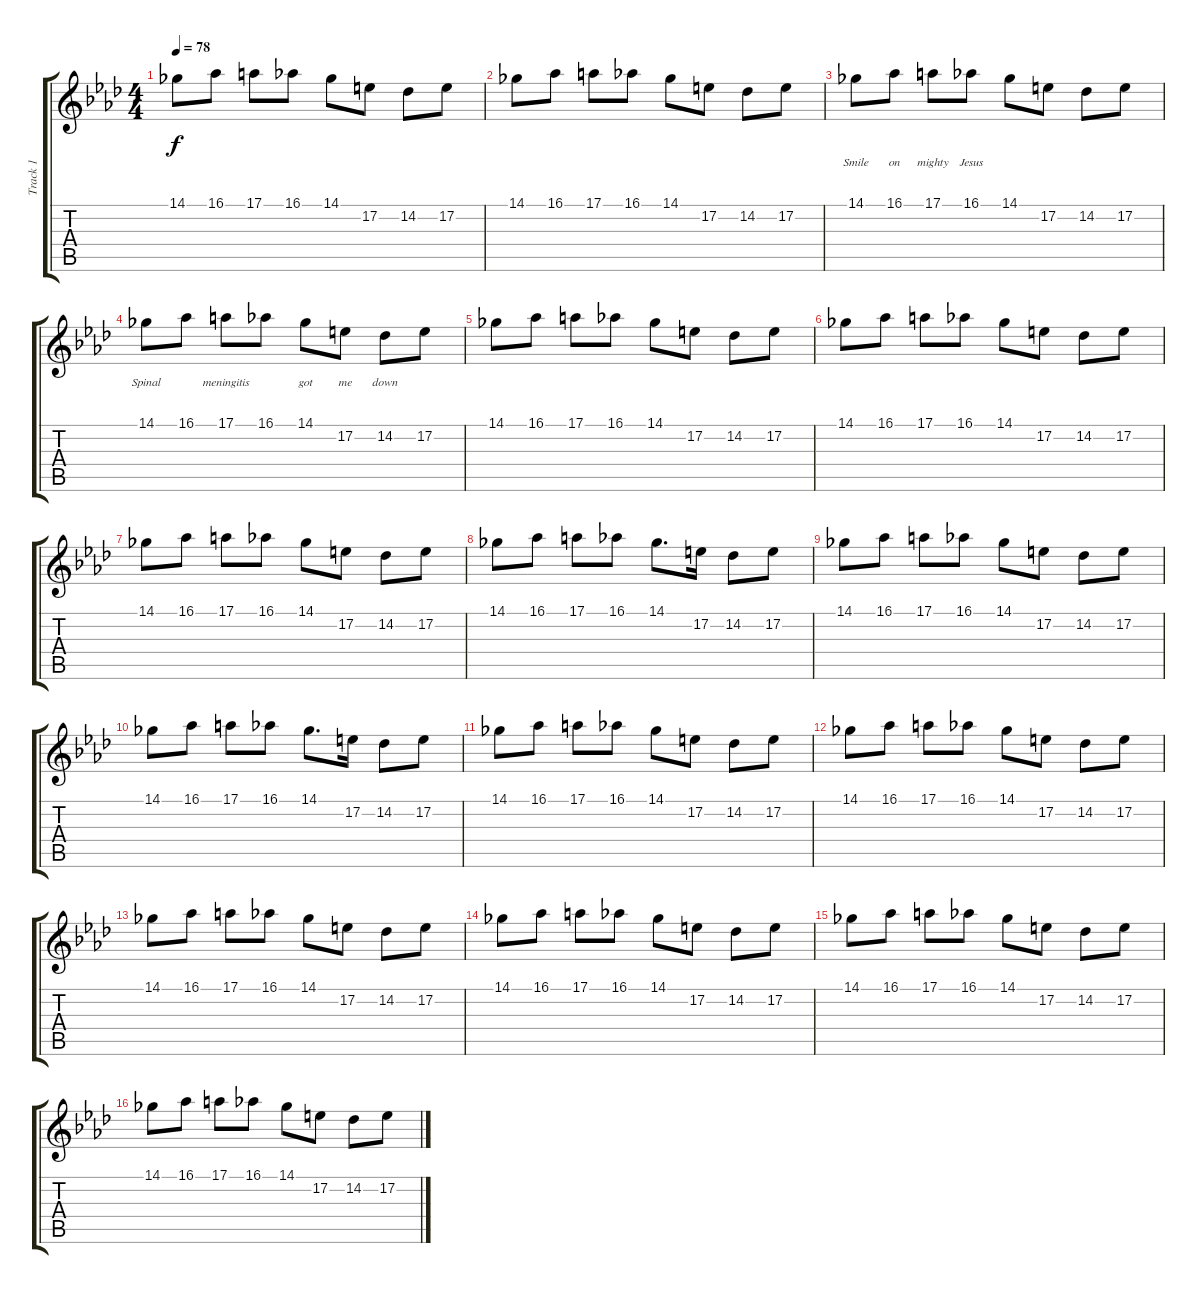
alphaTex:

\track ("Track 1" "Track 1") {instrument glockenspiel}
\staff {score tabs}
\tuning (E4 B3 G3 D3 A2 E2) {hide}
\ts (4 4)
\tempo 78
\clef g2
\ks fminor
14.1.8{lyrics (0 "") lyrics (1 "") lyrics (2 "") lyrics (3 "") lyrics (4 "") dy f} 16.1.8{lyrics (0 "") lyrics (1 "") lyrics (2 "") lyrics (3 "") lyrics (4 "")} 17.1.8{lyrics (0 "") lyrics (1 "") lyrics (2 "") lyrics (3 "") lyrics (4 "")} 16.1.8{lyrics (0 "") lyrics (1 "") lyrics (2 "") lyrics (3 "") lyrics (4 "")} 14.1.8{lyrics (0 "") lyrics (1 "") lyrics (2 "") lyrics (3 "") lyrics (4 "")} 17.2.8{lyrics (0 "") lyrics (1 "") lyrics (2 "") lyrics (3 "") lyrics (4 "")} 14.2.8{lyrics (0 "") lyrics (1 "") lyrics (2 "") lyrics (3 "") lyrics (4 "")} 17.2.8{lyrics (0 "") lyrics (1 "") lyrics (2 "") lyrics (3 "") lyrics (4 "")} |
14.1.8{lyrics (0 "") lyrics (1 "") lyrics (2 "") lyrics (3 "") lyrics (4 "")} 16.1.8{lyrics (0 "") lyrics (1 "") lyrics (2 "") lyrics (3 "") lyrics (4 "")} 17.1.8{lyrics (0 "") lyrics (1 "") lyrics (2 "") lyrics (3 "") lyrics (4 "")} 16.1.8{lyrics (0 "") lyrics (1 "") lyrics (2 "") lyrics (3 "") lyrics (4 "")} 14.1.8{lyrics (0 "") lyrics (1 "") lyrics (2 "") lyrics (3 "") lyrics (4 "")} 17.2.8{lyrics (0 "") lyrics (1 "") lyrics (2 "") lyrics (3 "") lyrics (4 "")} 14.2.8{lyrics (0 "") lyrics (1 "") lyrics (2 "") lyrics (3 "") lyrics (4 "")} 17.2.8{lyrics (0 "") lyrics (1 "") lyrics (2 "") lyrics (3 "") lyrics (4 "")} |
14.1.8{lyrics (0 "Smile") lyrics (1 "") lyrics (2 "") lyrics (3 "") lyrics (4 "")} 16.1.8{lyrics (0 "on") lyrics (1 "") lyrics (2 "") lyrics (3 "") lyrics (4 "")} 17.1.8{lyrics (0 "mighty") lyrics (1 "") lyrics (2 "") lyrics (3 "") lyrics (4 "")} 16.1.8{lyrics (0 "Jesus") lyrics (1 "") lyrics (2 "") lyrics (3 "") lyrics (4 "")} 14.1.8{lyrics (0 "") lyrics (1 "") lyrics (2 "") lyrics (3 "") lyrics (4 "")} 17.2.8{lyrics (0 "") lyrics (1 "") lyrics (2 "") lyrics (3 "") lyrics (4 "")} 14.2.8{lyrics (0 "") lyrics (1 "") lyrics (2 "") lyrics (3 "") lyrics (4 "")} 17.2.8{lyrics (0 "") lyrics (1 "") lyrics (2 "") lyrics (3 "") lyrics (4 "")} |
14.1.8{lyrics (0 "Spinal") lyrics (1 "") lyrics (2 "") lyrics (3 "") lyrics (4 "")} 16.1.8{lyrics (0 "") lyrics (1 "") lyrics (2 "") lyrics (3 "") lyrics (4 "")} 17.1.8{lyrics (0 "meningitis") lyrics (1 "") lyrics (2 "") lyrics (3 "") lyrics (4 "")} 16.1.8{lyrics (0 "") lyrics (1 "") lyrics (2 "") lyrics (3 "") lyrics (4 "")} 14.1.8{lyrics (0 "got") lyrics (1 "") lyrics (2 "") lyrics (3 "") lyrics (4 "")} 17.2.8{lyrics (0 "me") lyrics (1 "") lyrics (2 "") lyrics (3 "") lyrics (4 "")} 14.2.8{lyrics (0 "down") lyrics (1 "") lyrics (2 "") lyrics (3 "") lyrics (4 "")} 17.2.8 |
14.1.8 16.1.8 17.1.8 16.1.8 14.1.8 17.2.8 14.2.8 17.2.8 |
14.1.8 16.1.8 17.1.8 16.1.8 14.1.8 17.2.8 14.2.8 17.2.8 |
14.1.8 16.1.8 17.1.8 16.1.8 14.1.8 17.2.8 14.2.8 17.2.8 |
14.1.8 16.1.8 17.1.8 16.1.8 14.1.8{d} 17.2.16 14.2.8 17.2.8 |
14.1.8 16.1.8 17.1.8 16.1.8 14.1.8 17.2.8 14.2.8 17.2.8 |
14.1.8 16.1.8 17.1.8 16.1.8 14.1.8{d} 17.2.16 14.2.8 17.2.8 |
14.1.8 16.1.8 17.1.8 16.1.8 14.1.8 17.2.8 14.2.8 17.2.8 |
14.1.8 16.1.8 17.1.8 16.1.8 14.1.8 17.2.8 14.2.8 17.2.8 |
14.1.8 16.1.8 17.1.8 16.1.8 14.1.8 17.2.8 14.2.8 17.2.8 |
14.1.8 16.1.8 17.1.8 16.1.8 14.1.8 17.2.8 14.2.8 17.2.8 |
14.1.8 16.1.8 17.1.8 16.1.8 14.1.8 17.2.8 14.2.8 17.2.8 |
14.1.8 16.1.8 17.1.8 16.1.8 14.1.8 17.2.8 14.2.8 17.2.8
